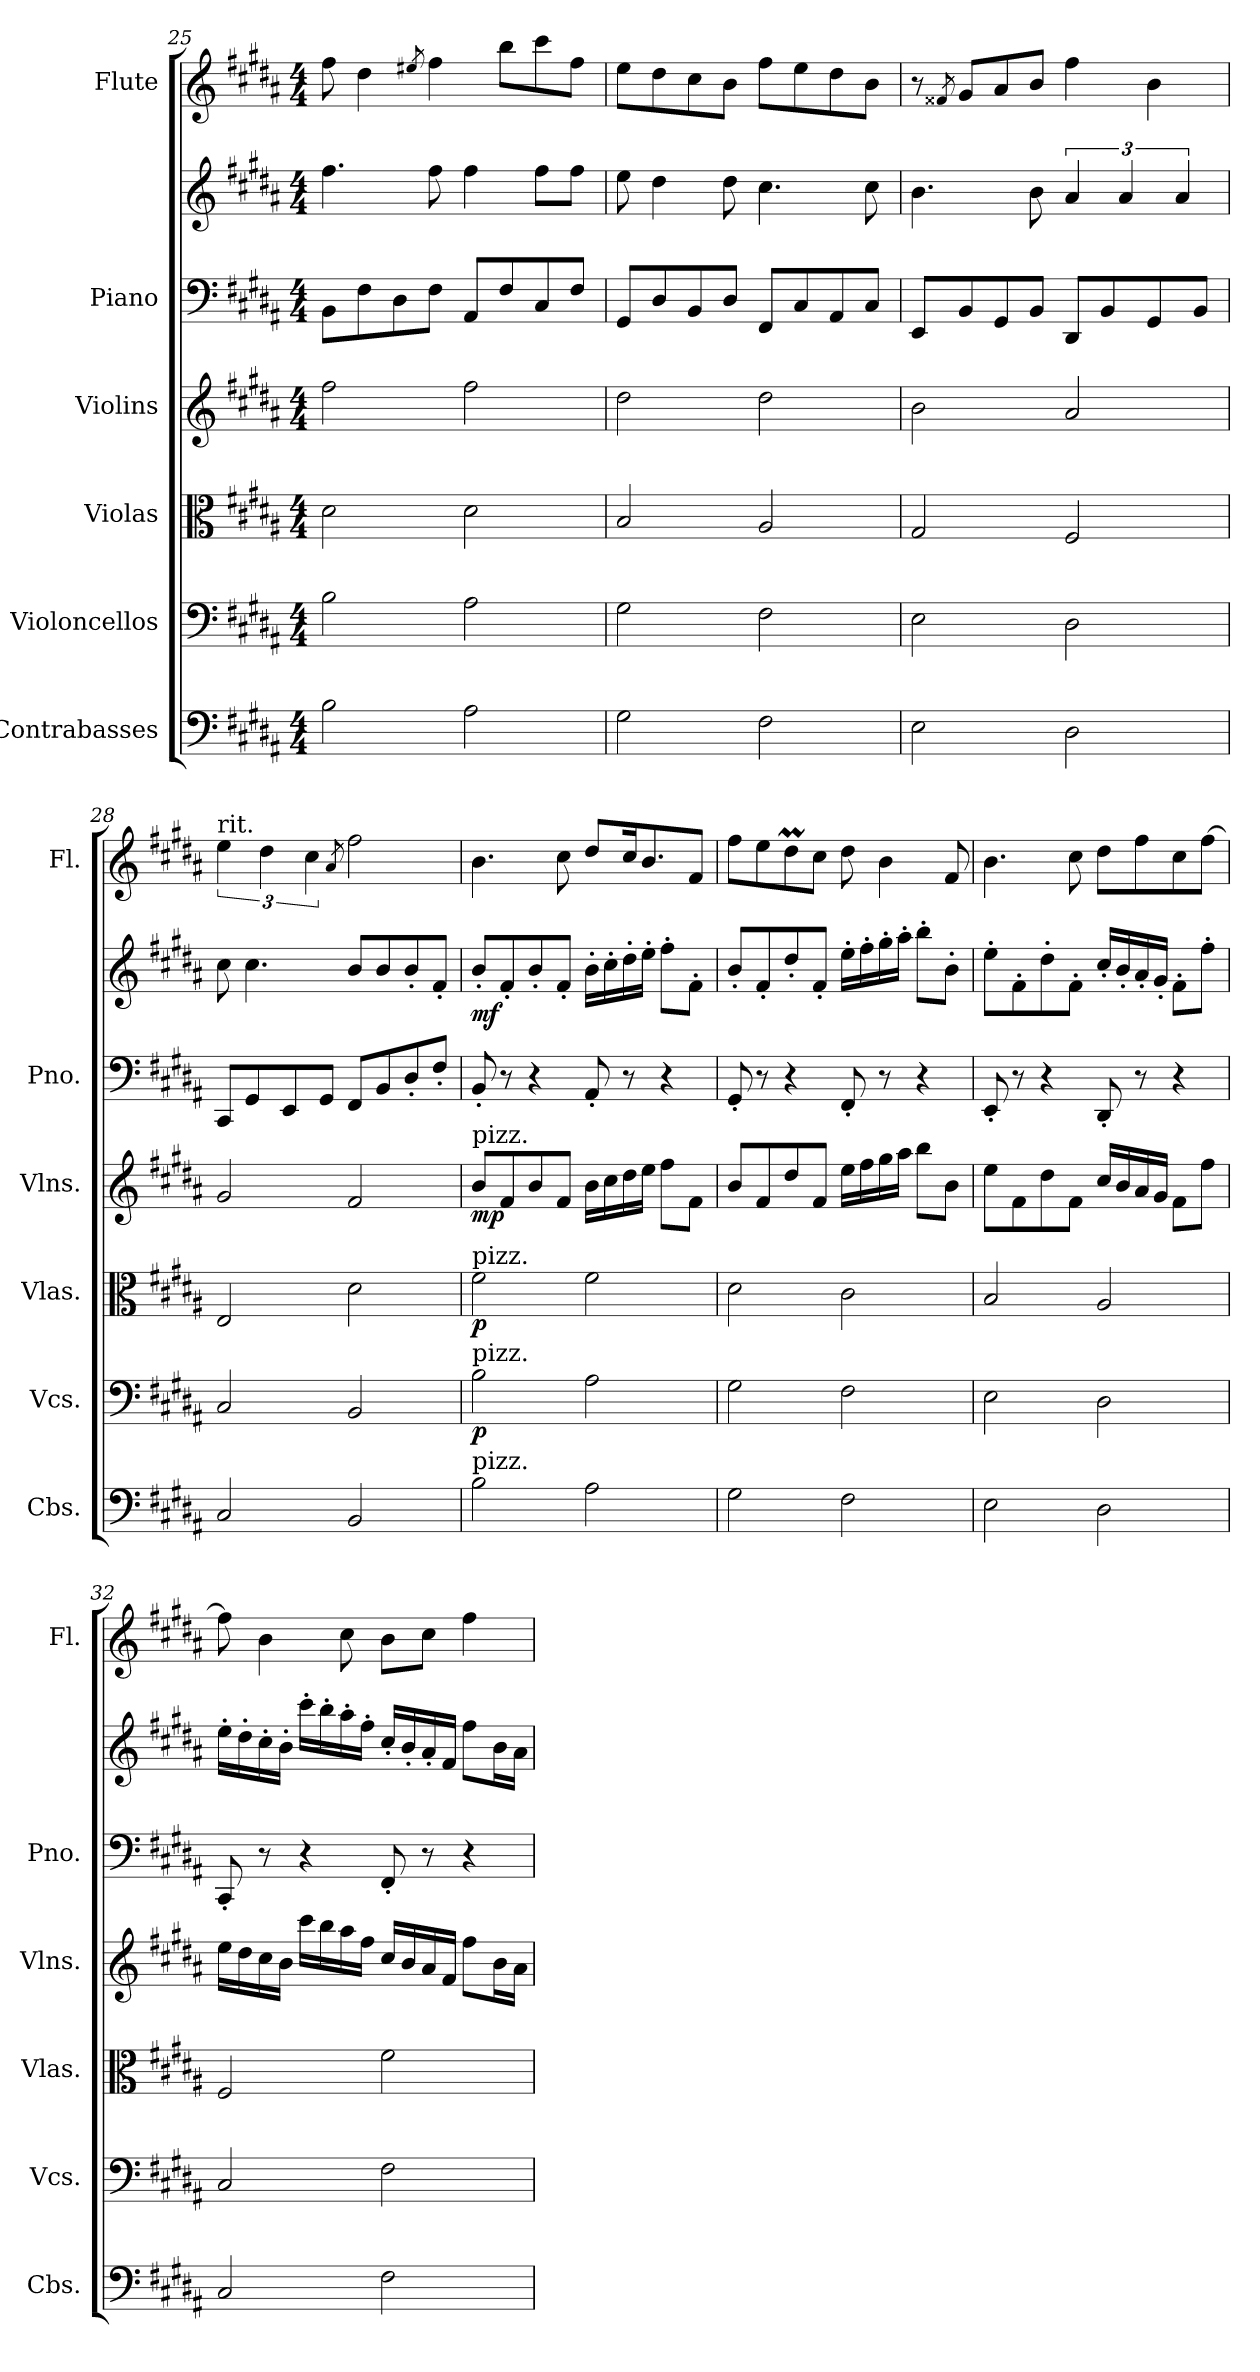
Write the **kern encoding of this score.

**kern	**kern	**dynam	**kern	**dynam	**kern	**dynam	**kern	**kern	**dynam	**kern
*part6	*part5	*part5	*part4	*part4	*part3	*part3	*part2	*part2	*part2	*part1
*staff7	*staff6	*staff6	*staff5	*staff5	*staff4	*staff4	*staff3	*staff2	*staff2/3	*staff1
*I"Contrabasses	*I"Violoncellos	*	*I"Violas	*	*I"Violins	*	*I"Piano	*	*	*I"Flute
*I'Cbs.	*I'Vcs.	*	*I'Vlas.	*	*I'Vlns.	*	*I'Pno.	*	*	*I'Fl.
!!LO:PB:g=z
*clefF4	*clefF4	*	*clefC3	*	*clefG2	*	*clefF4	*clefG2	*	*clefG2
*ITrd7c12	*	*	*	*	*	*	*	*	*	*
*k[f#c#g#d#a#]	*k[f#c#g#d#a#]	*	*k[f#c#g#d#a#]	*	*k[f#c#g#d#a#]	*	*k[f#c#g#d#a#]	*k[f#c#g#d#a#]	*	*k[f#c#g#d#a#]
*M4/4	*M4/4	*	*M4/4	*	*M4/4	*	*M4/4	*M4/4	*	*M4/4
=25	=25	=25	=25	=25	=25	=25	=25	=25	=25	=25
2BB\	2B\	.	2d#\	.	2ff#\	.	8BB\L	4.ff#\	.	8ff#\
.	.	.	.	.	.	.	8F#\	.	.	4dd#\
.	.	.	.	.	.	.	8D#\	.	.	.
.	.	.	.	.	.	.	.	.	.	8qee#X/
.	.	.	.	.	.	.	8F#\J	8ff#\	.	4ff#\
2AA#\	2A#\	.	2d#\	.	2ff#\	.	8AA#/L	4ff#\	.	.
.	.	.	.	.	.	.	8F#/	.	.	8bb\L
.	.	.	.	.	.	.	8C#/	8ff#\L	.	8ccc#\
.	.	.	.	.	.	.	8F#/J	8ff#\J	.	8ff#\J
=26	=26	=26	=26	=26	=26	=26	=26	=26	=26	=26
2GG#\	2G#\	.	2B/	.	2dd#\	.	8GG#/L	8ee\	.	8ee\L
.	.	.	.	.	.	.	8D#/	4dd#\	.	8dd#\
.	.	.	.	.	.	.	8BB/	.	.	8cc#\
.	.	.	.	.	.	.	8D#/J	8dd#\	.	8b\J
2FF#\	2F#\	.	2A#/	.	2dd#\	.	8FF#/L	4.cc#\	.	8ff#\L
.	.	.	.	.	.	.	8C#/	.	.	8ee\
.	.	.	.	.	.	.	8AA#/	.	.	8dd#\
.	.	.	.	.	.	.	8C#/J	8cc#\	.	8b\J
=27	=27	=27	=27	=27	=27	=27	=27	=27	=27	=27
2EE\	2E\	.	2G#/	.	2b\	.	8EE/L	4.b\	.	8r
.	.	.	.	.	.	.	.	.	.	8qf##X/
.	.	.	.	.	.	.	8BB/	.	.	8g#/L
.	.	.	.	.	.	.	8GG#/	.	.	8a#/
.	.	.	.	.	.	.	8BB/J	8b\	.	8b/J
2DD#\	2D#\	.	2F#/	.	2a#/	.	8DD#/L	6a#/	.	4ff#\
.	.	.	.	.	.	.	8BB/	.	.	.
.	.	.	.	.	.	.	.	6a#/	.	.
.	.	.	.	.	.	.	8GG#/	.	.	4b\
.	.	.	.	.	.	.	.	6a#/	.	.
.	.	.	.	.	.	.	8BB/J	.	.	.
=28	=28	=28	=28	=28	=28	=28	=28	=28	=28	=28
!	!	!	!	!	!	!	!	!	!	!LO:TX:a:t=rit.
2CC#/	2C#/	.	2E/	.	2g#/	.	8CC#/L	8cc#\	.	6ee\
.	.	.	.	.	.	.	8GG#/	4.cc#\	.	.
.	.	.	.	.	.	.	.	.	.	6dd#\
.	.	.	.	.	.	.	8EE/	.	.	.
.	.	.	.	.	.	.	.	.	.	6cc#\
.	.	.	.	.	.	.	8GG#/J	.	.	.
.	.	.	.	.	.	.	.	.	.	8qa#/
2BBB/	2BB/	.	2d#\	.	2f#/	.	8FF#/L	8b/L	.	2ff#\
.	.	.	.	.	.	.	8BB/	8b/	.	.
.	.	.	.	.	.	.	8D#'/	8b'/	.	.
.	.	.	.	.	.	.	8F#'/J	8f#'/J	.	.
!!LO:LB:g=z
=29	=29	=29	=29	=29	=29	=29	=29	=29	=29	=29
*	*	*	*	*	*	*	*	*	*	*MM110
!	!	!	!	!	!LO:TX:a:t=pizz.	!	!	!	!	!
!	!	!	!LO:TX:a:t=pizz.	!	!	!	!	!	!	!
!	!LO:TX:a:t=pizz.	!	!	!	!	!	!	!	!	!
!LO:TX:a:t=pizz.	!	!	!	!	!	!	!	!	!	!
!	!	!LO:DY:b	!	!LO:DY:b	!	!LO:DY:b	!	!	!LO:DY:b	!
2BB\	2B\	p	2f#\	p	8b/L	mp	8BB'/	8b'/L	mf	4.b\
.	.	.	.	.	8f#/	.	8r	8f#'/	.	.
.	.	.	.	.	8b/	.	4r	8b'/	.	.
.	.	.	.	.	8f#/J	.	.	8f#'/J	.	8cc#\
2AA#\	2A#\	.	2f#\	.	16b\LL	.	8AA#'/	16b'\LL	.	8dd#/L
.	.	.	.	.	16cc#\	.	.	16cc#'\	.	.
.	.	.	.	.	16dd#\	.	8r	16dd#'\	.	16cc#/K
.	.	.	.	.	16ee\JJ	.	.	16ee'\JJ	.	8.b/
.	.	.	.	.	8ff#\L	.	4r	8ff#'\L	.	.
.	.	.	.	.	8f#\J	.	.	8f#'\J	.	8f#/J
=30	=30	=30	=30	=30	=30	=30	=30	=30	=30	=30
2GG#\	2G#\	.	2d#\	.	8b/L	.	8GG#'/	8b'/L	.	8ff#\L
.	.	.	.	.	8f#/	.	8r	8f#'/	.	8ee\
.	.	.	.	.	8dd#/	.	4r	8dd#'/	.	8dd#m\
.	.	.	.	.	8f#/J	.	.	8f#'/J	.	8cc#\J
2FF#\	2F#\	.	2c#\	.	16ee\LL	.	8FF#'/	16ee'\LL	.	8dd#\
.	.	.	.	.	16ff#\	.	.	16ff#'\	.	.
.	.	.	.	.	16gg#\	.	8r	16gg#'\	.	4b\
.	.	.	.	.	16aa#\JJ	.	.	16aa#'\JJ	.	.
.	.	.	.	.	8bb\L	.	4r	8bb'\L	.	.
.	.	.	.	.	8b\J	.	.	8b'\J	.	8f#/
=31	=31	=31	=31	=31	=31	=31	=31	=31	=31	=31
2EE\	2E\	.	2B/	.	8ee\L	.	8EE'/	8ee'\L	.	4.b\
.	.	.	.	.	8f#\	.	8r	8f#'\	.	.
.	.	.	.	.	8dd#\	.	4r	8dd#'\	.	.
.	.	.	.	.	8f#\J	.	.	8f#'\J	.	8cc#\
2DD#\	2D#\	.	2A#/	.	16cc#/LL	.	8DD#'/	16cc#'/LL	.	8dd#\L
.	.	.	.	.	16b/	.	.	16b'/	.	.
.	.	.	.	.	16a#/	.	8r	16a#'/	.	8ff#\
.	.	.	.	.	16g#/JJ	.	.	16g#'/JJ	.	.
.	.	.	.	.	8f#\L	.	4r	8f#'\L	.	8cc#\
.	.	.	.	.	8ff#\J	.	.	8ff#'\J	.	[8ff#\J
!!LO:PB:g=z
=32	=32	=32	=32	=32	=32	=32	=32	=32	=32	=32
2CC#/	2C#/	.	2F#/	.	16ee\LL	.	8CC#'/	16ee'\LL	.	8ff#\]
.	.	.	.	.	16dd#\	.	.	16dd#'\	.	.
.	.	.	.	.	16cc#\	.	8r	16cc#'\	.	4b\
.	.	.	.	.	16b\JJ	.	.	16b'\JJ	.	.
.	.	.	.	.	16ccc#\LL	.	4r	16ccc#'\LL	.	.
.	.	.	.	.	16bb\	.	.	16bb'\	.	.
.	.	.	.	.	16aa#\	.	.	16aa#'\	.	8cc#\
.	.	.	.	.	16ff#\JJ	.	.	16ff#'\JJ	.	.
2FF#\	2F#\	.	2f#\	.	16cc#/LL	.	8FF#'/	16cc#'/LL	.	8b\L
.	.	.	.	.	16b/	.	.	16b'/	.	.
.	.	.	.	.	16a#/	.	8r	16a#'/	.	8cc#\J
.	.	.	.	.	16f#/JJ	.	.	16f#/JJ	.	.
.	.	.	.	.	8ff#\L	.	4r	8ff#\L	.	4ff#\
.	.	.	.	.	16b\L	.	.	16b\L	.	.
.	.	.	.	.	16a#\JJ	.	.	16a#\JJ	.	.
=	=	=	=	=	=	=	=	=	=	=
*-	*-	*-	*-	*-	*-	*-	*-	*-	*-	*-
